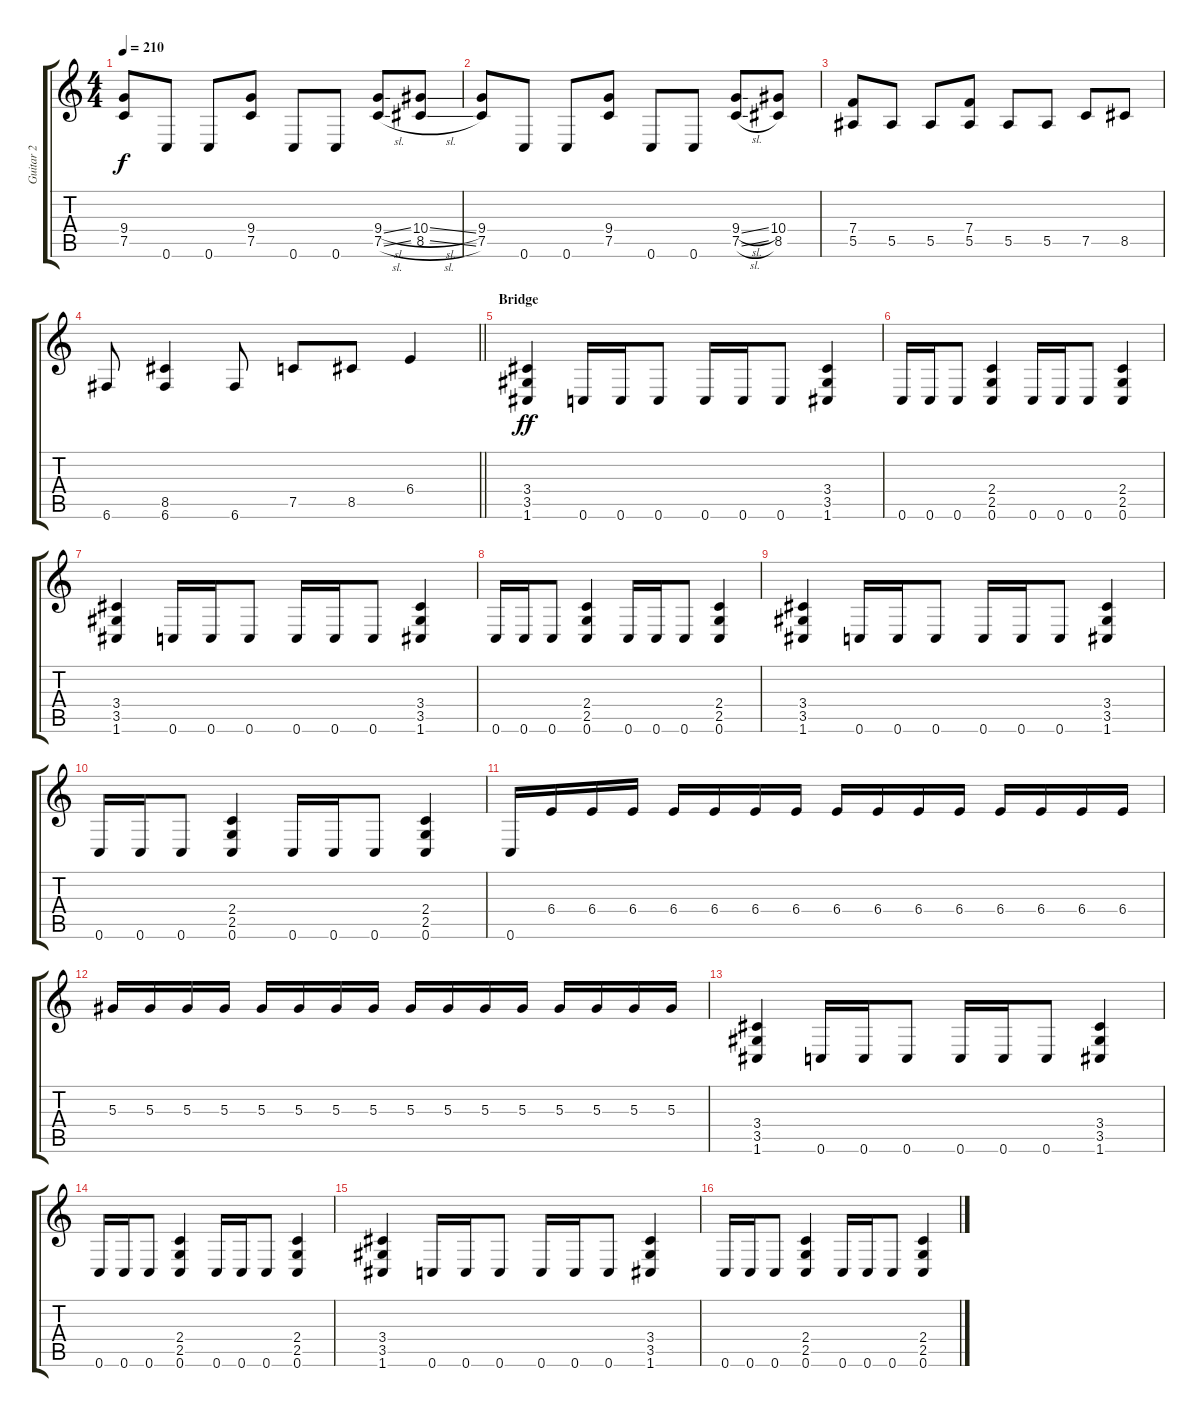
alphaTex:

\track ("Guitar 2" "Guitar 2") {instrument overdrivenguitar}
\staff {score tabs}
\tuning (C4 G3 Eb3 Bb2 F2 C2) {hide}
\ts (4 4)
\tempo 210
\clef g2
\ks c
(9.4 7.5).8{dy f} 0.6.8 0.6.8 (9.4 7.5).8 0.6.8 0.6.8 (9.4{sl} 7.5{sl}).8 (10.4{sl} 8.5{sl}).8 |
(9.4 7.5).8 0.6.8 0.6.8 (9.4 7.5).8 0.6.8 0.6.8 (9.4{sl} 7.5{sl}).8 (10.4 8.5).8 |
(7.4 5.5).8 5.5.8 5.5.8 (7.4 5.5).8 5.5.8 5.5.8 7.5.8 8.5.8 |
\barLineRight lightlight
6.6.8 (8.5 6.6).4 6.6.8 7.5.8 8.5.8 6.4.4 |
\section ("" "Bridge")
(3.4 3.5 1.6).4{dy ff} 0.6.16 0.6.16 0.6.8 0.6.16 0.6.16 0.6.8 (3.4 3.5 1.6).4 |
0.6.16 0.6.16 0.6.8 (2.4 2.5 0.6).4 0.6.16 0.6.16 0.6.8 (2.4 2.5 0.6).4 |
(3.4 3.5 1.6).4 0.6.16 0.6.16 0.6.8 0.6.16 0.6.16 0.6.8 (3.4 3.5 1.6).4 |
0.6.16 0.6.16 0.6.8 (2.4 2.5 0.6).4 0.6.16 0.6.16 0.6.8 (2.4 2.5 0.6).4 |
(3.4 3.5 1.6).4 0.6.16 0.6.16 0.6.8 0.6.16 0.6.16 0.6.8 (3.4 3.5 1.6).4 |
0.6.16 0.6.16 0.6.8 (2.4 2.5 0.6).4 0.6.16 0.6.16 0.6.8 (2.4 2.5 0.6).4 |
0.6.16 6.4.16 6.4.16 6.4.16 6.4.16 6.4.16 6.4.16 6.4.16 6.4.16 6.4.16 6.4.16 6.4.16 6.4.16 6.4.16 6.4.16 6.4.16 |
5.3.16 5.3.16 5.3.16 5.3.16 5.3.16 5.3.16 5.3.16 5.3.16 5.3.16 5.3.16 5.3.16 5.3.16 5.3.16 5.3.16 5.3.16 5.3.16 |
(3.4 3.5 1.6).4 0.6.16 0.6.16 0.6.8 0.6.16 0.6.16 0.6.8 (3.4 3.5 1.6).4 |
0.6.16 0.6.16 0.6.8 (2.4 2.5 0.6).4 0.6.16 0.6.16 0.6.8 (2.4 2.5 0.6).4 |
(3.4 3.5 1.6).4 0.6.16 0.6.16 0.6.8 0.6.16 0.6.16 0.6.8 (3.4 3.5 1.6).4 |
0.6.16 0.6.16 0.6.8 (2.4 2.5 0.6).4 0.6.16 0.6.16 0.6.8 (2.4 2.5 0.6).4
